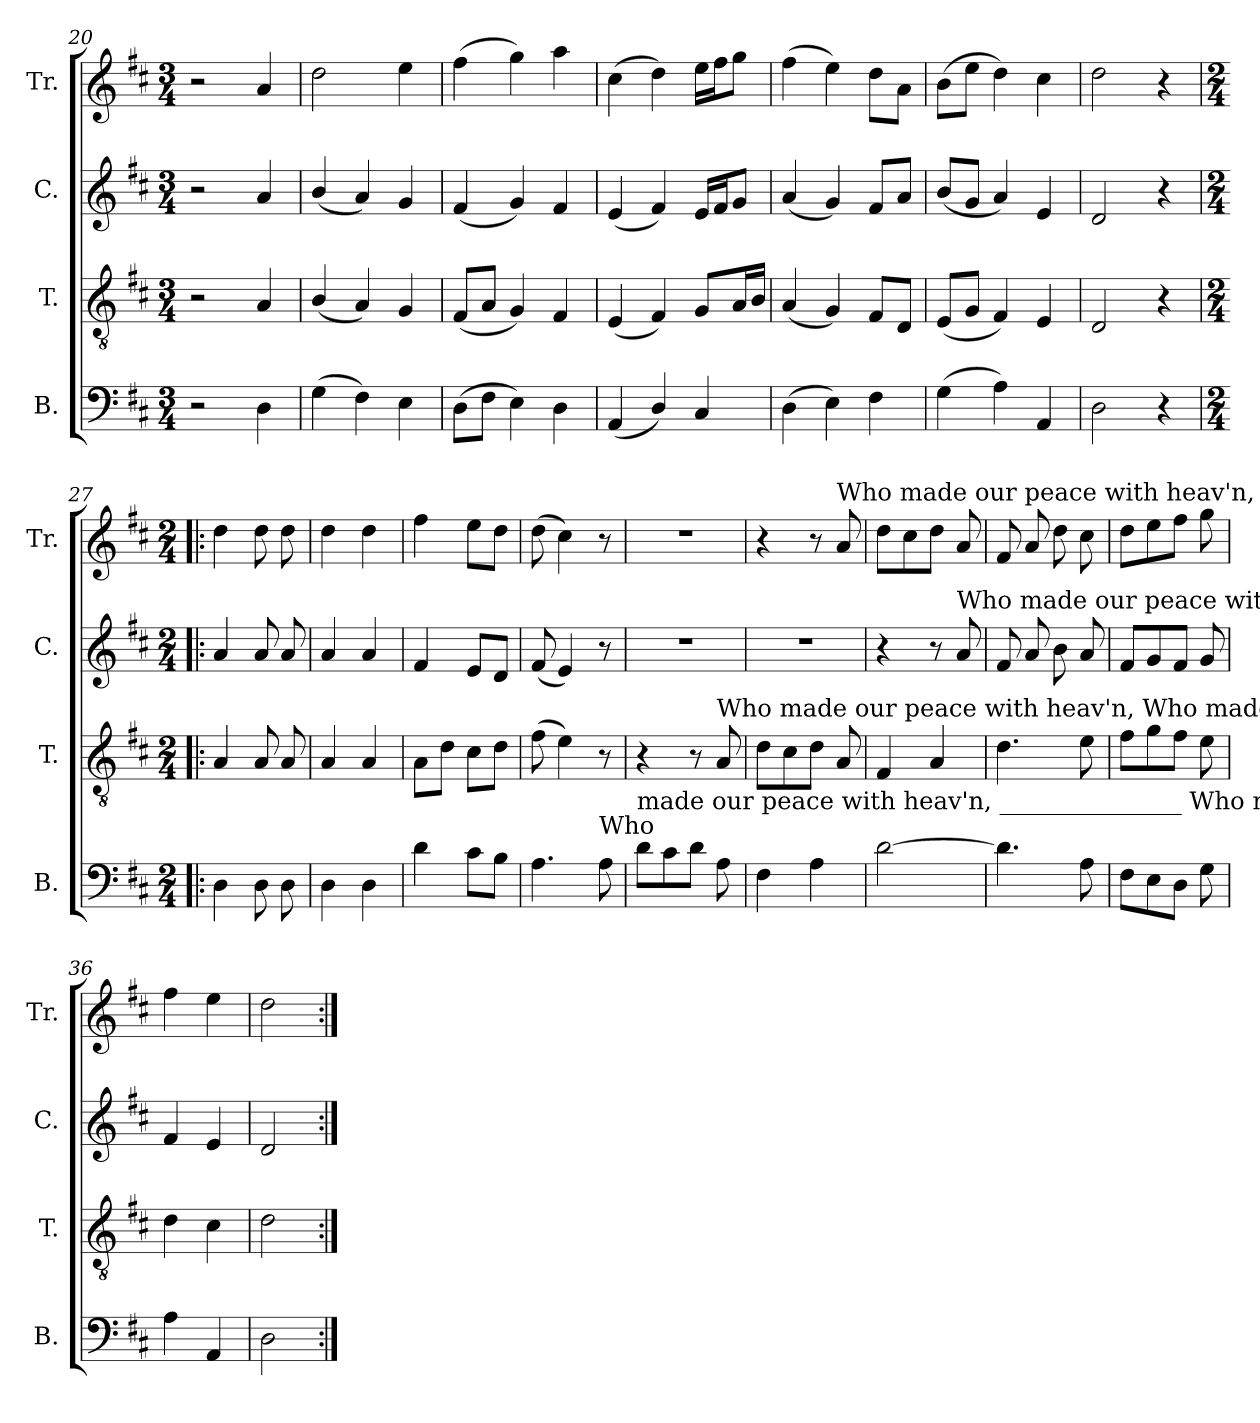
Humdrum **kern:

**kern	**kern	**kern	**kern
*part4	*part3	*part2	*part1
*staff4	*staff3	*staff2	*staff1
*I"B.	*I"T.	*I"C.	*I"Tr.
*I'B.	*I'T.	*I'C.	*I'Tr.
*clefF4	*clefGv2	*clefG2	*clefG2
*k[f#c#]	*k[f#c#]	*k[f#c#]	*k[f#c#]
*M3/4	*M3/4	*M3/4	*M3/4
=20	=20	=20	=20
2r	2r	2r	2r
4D\	4A/	4a/	4a/
=21	=21	=21	=21
(4G\	(4B/	(4b/	2dd\
4F#\)	4A/)	4a/)	.
4E\	4G/	4g/	4ee\
=22	=22	=22	=22
(8D\L	(8F#/L	(4f#/	(4ff#\
8F#\J	8A/J	.	.
4E\)	4G/)	4g/)	4gg\)
4D\	4F#/	4f#/	4aa\
=23	=23	=23	=23
(4AA/	(4E/	(4e/	(4cc#\
4D/)	4F#/)	4f#/)	4dd\)
4C#/	8G/L	16e/LL	16ee\LL
.	.	16f#/J	16ff#\J
.	16A/L	8g/J	8gg\J
.	16B/JJ	.	.
=24	=24	=24	=24
(4D\	(4A/	(4a/	(4ff#\
4E\)	4G/)	4g/)	4ee\)
4F#\	8F#/L	8f#/L	8dd\L
.	8D/J	8a/J	8a\J
=25	=25	=25	=25
(4G\	(8E/L	(8b/L	(8b\L
.	8G/J	8g/J	8ee\J
4A\)	4F#/)	4a/)	4dd\)
4AA/	4E/	4e/	4cc#\
=26	=26	=26	=26
2D\	2D/	2d/	2dd\
4r	4r	4r	4r
=27!|:	=27!|:	=27!|:	=27!|:
*M2/4	*M2/4	*M2/4	*M2/4
4D\	4A/	4a/	4dd\
8D\	8A/	8a/	8dd\
8D\	8A/	8a/	8dd\
=28	=28	=28	=28
4D\	4A/	4a/	4dd\
4D\	4A/	4a/	4dd\
=29	=29	=29	=29
4d\	8A\L	4f#/	4ff#\
.	8d\J	.	.
8c#\L	8c#\L	8e/L	8ee\L
8B\J	8d\J	8d/J	8dd\J
=30	=30	=30	=30
4.A\	(8f#\	(8f#/	(8dd\
.	4e\)	4e/)	4cc#\)
!LO:TX:a:t=Who	!	!	!
8A\	8r	8r	8r
=31	=31	=31	=31
!LO:TX:a:t=made         our   peace  with      heav'n, _______________   Who   made     our peace with heav'n.	!	!	!
8d\L	4r	2r	2r
8c#\	.	.	.
8d\J	8r	.	.
!	!LO:TX:a:t=Who   made       our   peace  with     heav'n,          Who made  our   peace  with heav'n.	!	!
8A\	8A/	.	.
=32	=32	=32	=32
4F#\	8d\L	2r	4r
.	8c#\	.	.
4A\	8d\J	.	8r
!	!	!	!LO:TX:a:t=Who  made our peace with heav'n,  Who made  our peace with heav'n.
.	8A/	.	8a/
=33	=33	=33	=33
[2d\	4F#/	4r	8dd\L
.	.	.	8cc#\
.	4A/	8r	8dd\J
!	!	!LO:TX:a:t=Who made our peace with heav'n,  our peace with heav'n.	!
.	.	8a/	8a/
=34	=34	=34	=34
4.d\]	4.d\	8f#/	8f#/
.	.	8a/	8a/
.	.	8b\	8dd\
8A\	8e\	8a/	8cc#\
=35	=35	=35	=35
8F#\L	8f#\L	8f#/L	8dd\L
8E\	8g\	8g/	8ee\
8D\J	8f#\J	8f#/J	8ff#\J
8G\	8e\	8g/	8gg\
=36	=36	=36	=36
4A\	4d\	4f#/	4ff#\
4AA/	4c#\	4e/	4ee\
=37	=37	=37	=37
2D\	2d\	2d/	2dd\
=:|!	=:|!	=:|!	=:|!
*-	*-	*-	*-
